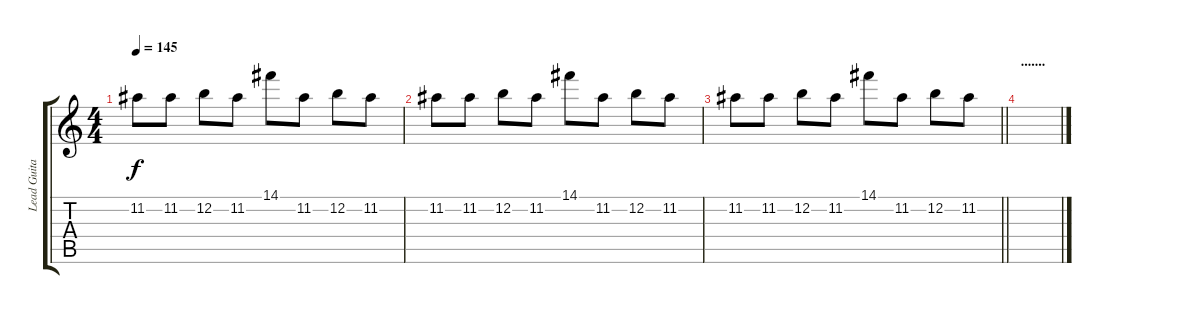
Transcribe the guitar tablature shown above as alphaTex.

\track ("Lead Guitar" "Lead Guita") {instrument overdrivenguitar}
\staff {score tabs}
\tuning (E4 B3 G3 D3 A2 E2) {hide}
\ts (4 4)
\tempo 145
\clef g2
\ks c
11.2.8{dy f} 11.2.8 12.2.8 11.2.8 14.1.8 11.2.8 12.2.8 11.2.8 |
11.2.8 11.2.8 12.2.8 11.2.8 14.1.8 11.2.8 12.2.8 11.2.8 |
\barLineRight lightlight
11.2.8 11.2.8 12.2.8 11.2.8 14.1.8 11.2.8 12.2.8 11.2.8 |
\section ("" ".......")
